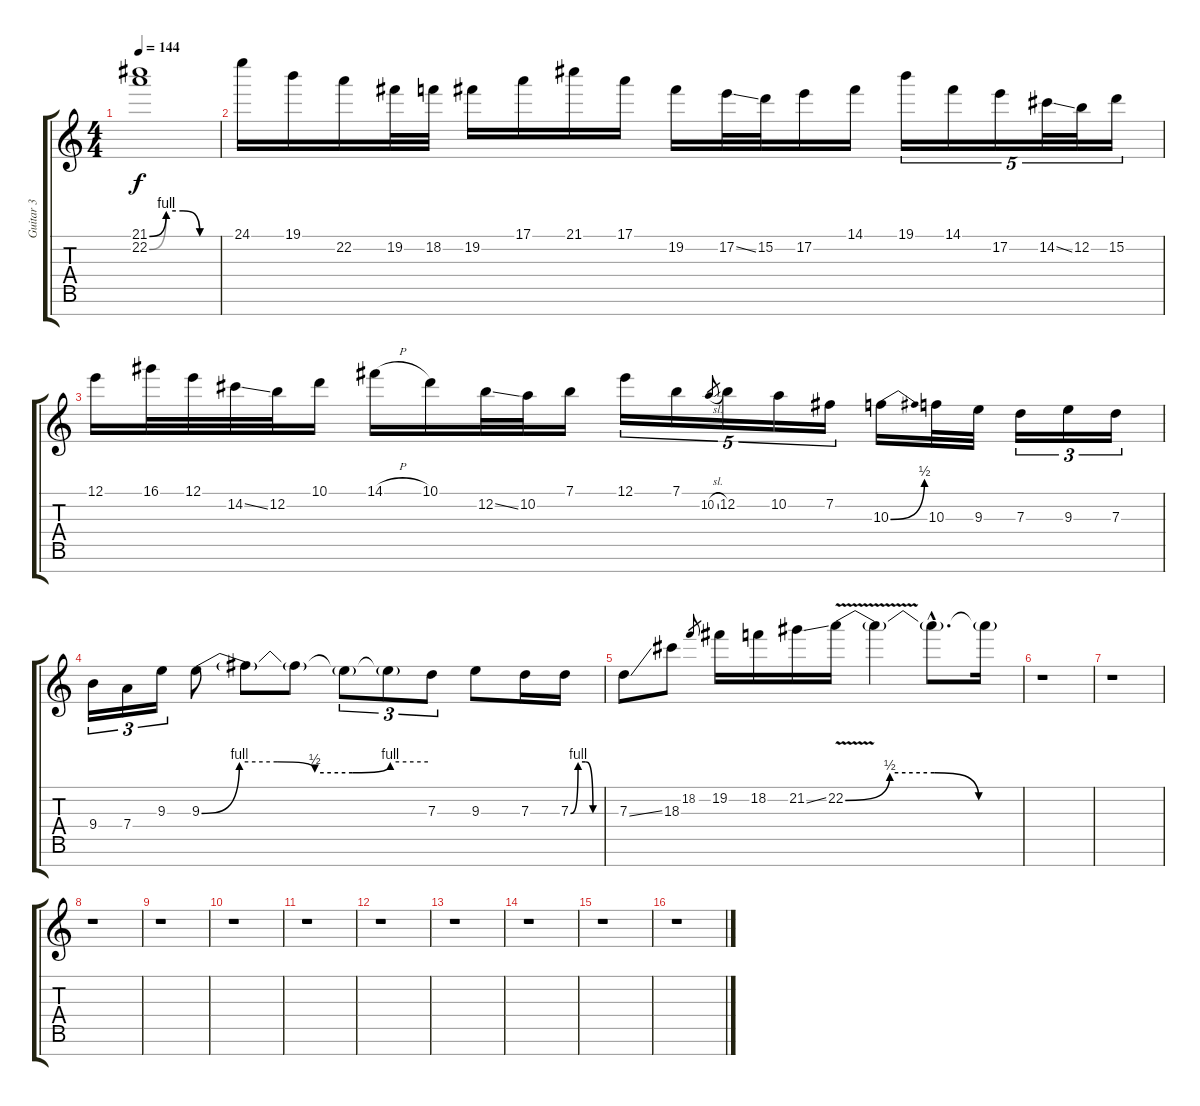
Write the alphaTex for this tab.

\track ("Guitar 3" "Guitar 3") {instrument distortionguitar}
\staff {score tabs}
\tuning (E4 B3 G3 D3 A2 E2 B1) {hide}
\ts (4 4)
\tempo 144
\clef g2
\ks c
(21.1{be (custom 0 0 15 4 30 4 45 0 60 0)} 22.2{be (custom 0 0 15 4 30 4 45 0 60 0)}).1{dy f} |
24.1.16 19.1.16 22.2.16 19.2.32 18.2.32 19.2.16 17.1.16 21.1.16 17.1.16 19.2.16 17.2{ss}.32 15.2.32 17.2.16 14.1.16 19.1.16{tu (5 4)} 14.1.16{tu (5 4)} 17.2.16{tu (5 4)} 14.2{ss}.32{tu (5 4)} 12.2.32{tu (5 4)} 15.2.16{tu (5 4)} |
12.1.16 16.1.32 12.1.32 14.2{ss}.32 12.2.32 10.1.16 14.1{h}.16 10.1.16 12.2{ss}.32 10.2.32 7.1.16 12.1.16{tu (5 4)} 7.1.16{tu (5 4)} 10.2{sl}.8{gr} 12.2.16{tu (5 4)} 10.2.16{tu (5 4)} 7.2.16{tu (5 4)} 10.3{be (bend 0 0 60 2)}.16 10.3.32 9.3.32 7.3.16{tu (3 2)} 9.3.16{tu (3 2)} 7.3.16{tu (3 2)} |
9.4.16{tu (3 2)} 7.4.16{tu (3 2)} 9.3.16{tu (3 2)} 9.3{be (custom 0 0 10 4 20 4 30 2 40 2 50 4 60 4)}.8 9.3{t}.8 9.3{t}.8 9.3{t}.8{tu (3 2)} 9.3{t}.8{tu (3 2)} 7.3.8{tu (3 2)} 9.3.8 7.3.16 7.3{be (custom 0 0 15 4 30 4 45 0 60 0)}.16 |
7.3{ss}.8 18.3.8 18.2.8{gr} 19.2.16 18.2.16 21.2{ss}.16 22.2{be (custom 0 0 15 2 30 2 45 0 60 0) v}.16 22.2{t}.4 22.2{hac t}.8{d} 22.2{t}.16 |
r.1 |
r.1 |
r.1 |
r.1 |
r.1 |
r.1 |
r.1 |
r.1 |
r.1 |
r.1 |
r.1
